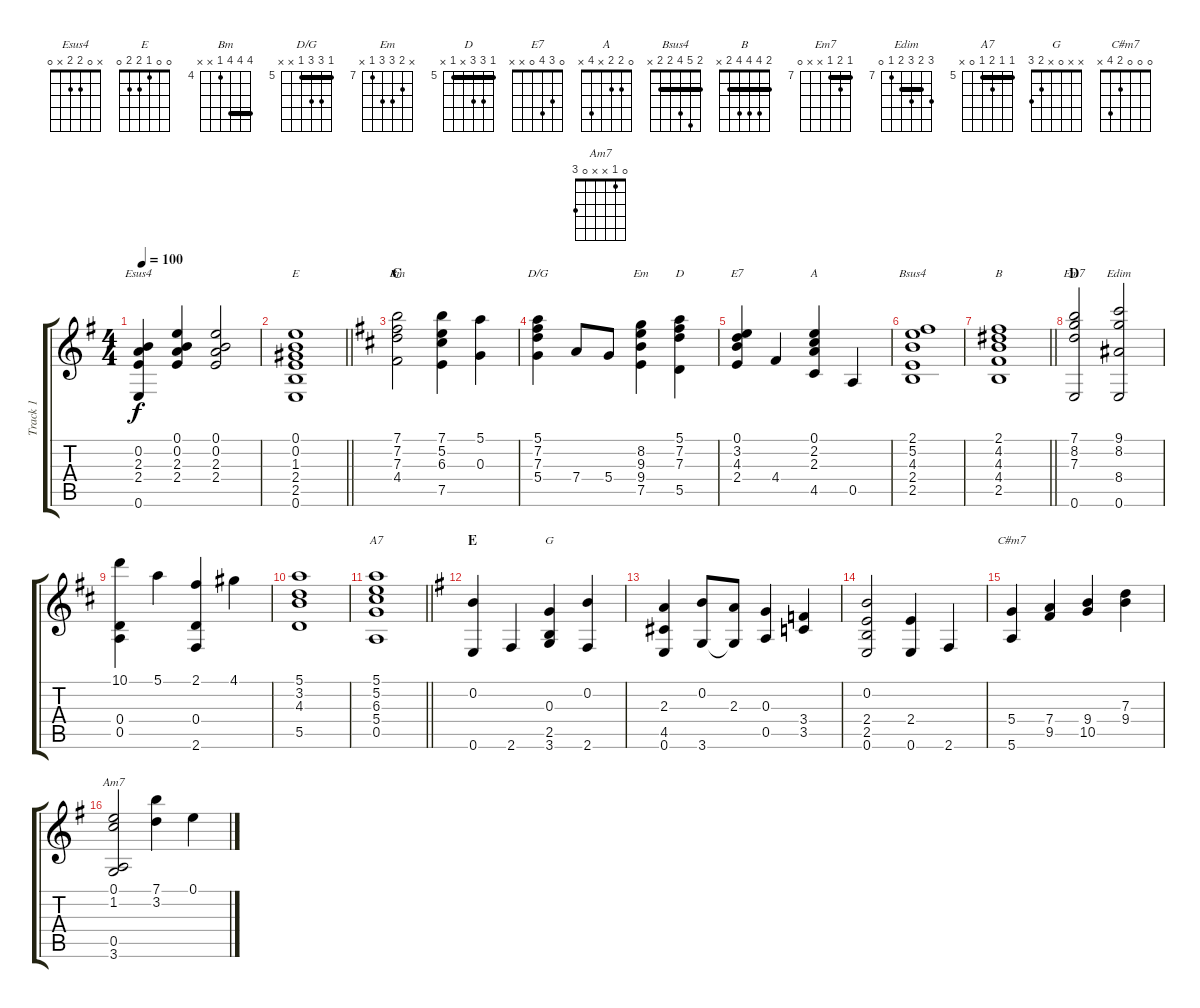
\track ("Track 1" "Track 1") {instrument acousticguitarnylon}
\staff {score tabs}
\tuning (E4 B3 G3 D3 A2 E2) {hide}
\chord ("Esus4" x 0 2 2 x 0)
\chord ("E" 0 0 1 2 2 0)
\chord ("Bm" 7 7 7 4 x x) {firstfret 4 barre 7}
\chord ("D/G" 5 7 7 5 x x) {firstfret 5 barre 5}
\chord ("Em" x 8 9 9 7 x) {firstfret 7}
\chord ("D" 5 7 7 x 5 x) {firstfret 5 barre 5}
\chord ("E7" 0 3 4 0 x x)
\chord ("A" 0 2 2 x 4 x)
\chord ("Bsus4" 2 5 4 2 2 x) {barre 2}
\chord ("B" 2 4 4 4 2 x) {barre 2}
\chord ("Em7" 7 8 7 x x 0) {firstfret 7 barre 7}
\chord ("Edim" 9 8 9 8 7 0) {firstfret 7 barre 8}
\chord ("A7" 5 5 6 5 0 x) {firstfret 5 barre 5}
\chord ("G" x x 0 x 2 3)
\chord ("C#m7" 0 0 0 2 4 x)
\chord ("Am7" 0 1 x x 0 3)
\ts (4 4)
\tempo 100
\clef g2
\ks g
(0.2 2.3 2.4 0.6).4{ch "Esus4" dy f} (0.1 0.2 2.3 2.4).4 (0.1 0.2 2.3 2.4).2 |
\barLineRight lightlight
(0.1 0.2 1.3 2.4 2.5 0.6).1{ch "E"} |
\section ("" "C")
\ks d
(7.1 7.2 7.3 4.4).2{ch "Bm"} (7.1 5.2 6.3 7.5).4 (5.1 0.3).4 |
(5.1 7.2 7.3 5.4).4{ch "D/G"} 7.4.8 5.4.8 (8.2 9.3 9.4 7.5).4{ch "Em"} (5.1 7.2 7.3 5.5).4{ch "D"} |
(0.1 3.2 4.3 2.4).4{ch "E7"} 4.4.4 (0.1 2.2 2.3 4.5).4{ch "A"} 0.5.4 |
(2.1 5.2 4.3 2.4 2.5).1{ch "Bsus4"} |
\barLineRight lightlight
(2.1 4.2 4.3 4.4 2.5).1{ch "B"} |
\section ("" "D")
(7.1 8.2 7.3 0.6).2{ch "Em7"} (9.1 8.2 8.4 0.6).2{ch "Edim"} |
(10.1 0.4 0.5).4 5.1.4 (2.1 0.4 2.6).4 4.1.4 |
(5.1 3.2 4.3 5.5).1 |
\barLineRight lightlight
(5.1 5.2 6.3 5.4 0.5).1{ch "A7"} |
\section ("" "E")
\ks g
(0.2 0.6).4 2.6.4 (0.3 2.5 3.6).4{ch "G"} (0.2 2.6).4 |
(2.3 4.5 0.6).4 (0.2 3.6).8 (2.3 3.6{t}).8 (0.3 0.5).4 (3.4 3.5).4 |
(0.2 2.4 2.5 0.6).2 (2.4 0.6).4 2.6.4 |
(5.4 5.6).4{ch "C#m7"} (7.4 9.5).4 (9.4 10.5).4 (7.3 9.4).4 |
(0.1 1.2 0.5 3.6).2{ch "Am7"} (7.1 3.2).4 0.1.4
